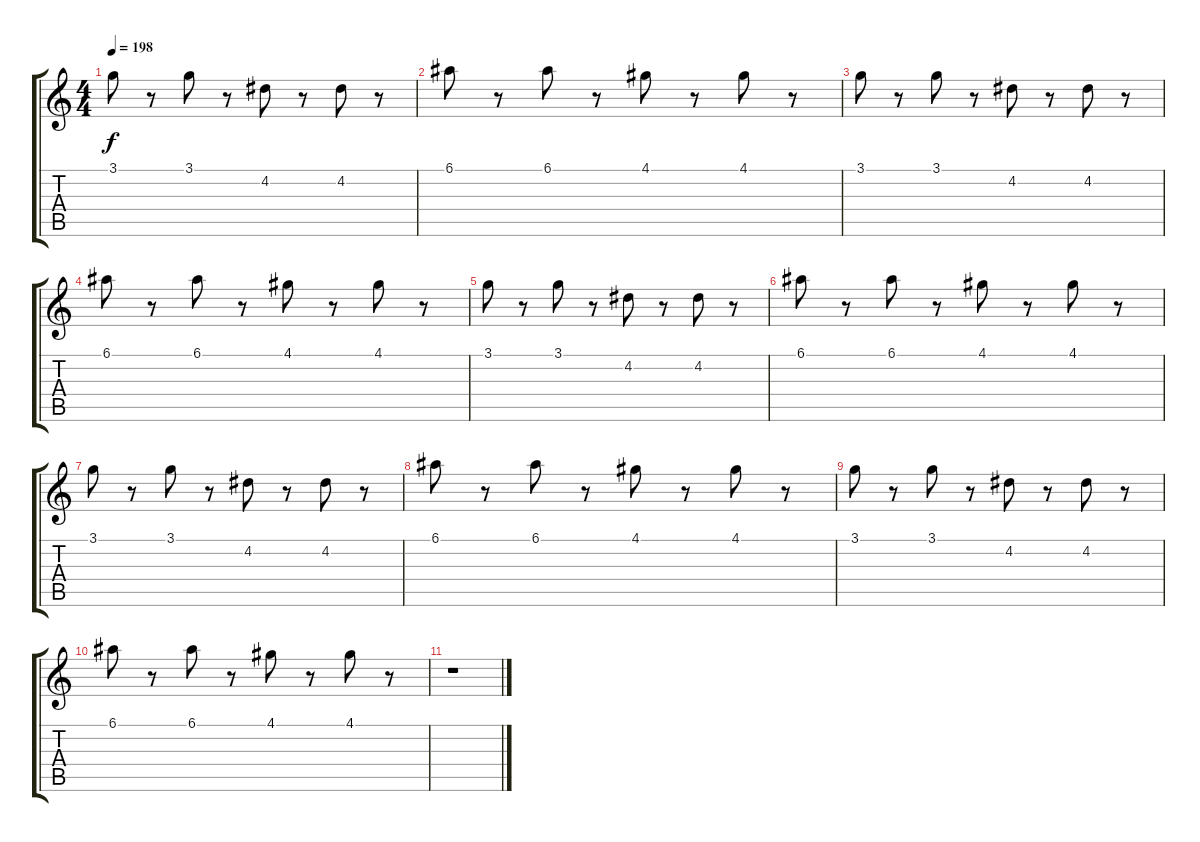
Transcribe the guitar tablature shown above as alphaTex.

\track "" {instrument overdrivenguitar}
\staff {score tabs}
\tuning (E4 B3 G3 D3 A2 E2) {hide}
\ts (4 4)
\tempo 198
\clef g2
\ks c
3.1.8{dy f} r.8 3.1.8 r.8 4.2.8 r.8 4.2.8 r.8 |
6.1.8 r.8 6.1.8 r.8 4.1.8 r.8 4.1.8 r.8 |
3.1.8 r.8 3.1.8 r.8 4.2.8 r.8 4.2.8 r.8 |
6.1.8 r.8 6.1.8 r.8 4.1.8 r.8 4.1.8 r.8 |
3.1.8 r.8 3.1.8 r.8 4.2.8 r.8 4.2.8 r.8 |
6.1.8 r.8 6.1.8 r.8 4.1.8 r.8 4.1.8 r.8 |
3.1.8 r.8 3.1.8 r.8 4.2.8 r.8 4.2.8 r.8 |
6.1.8 r.8 6.1.8 r.8 4.1.8 r.8 4.1.8 r.8 |
3.1.8 r.8 3.1.8 r.8 4.2.8 r.8 4.2.8 r.8 |
6.1.8 r.8 6.1.8 r.8 4.1.8 r.8 4.1.8 r.8 |
r.1
